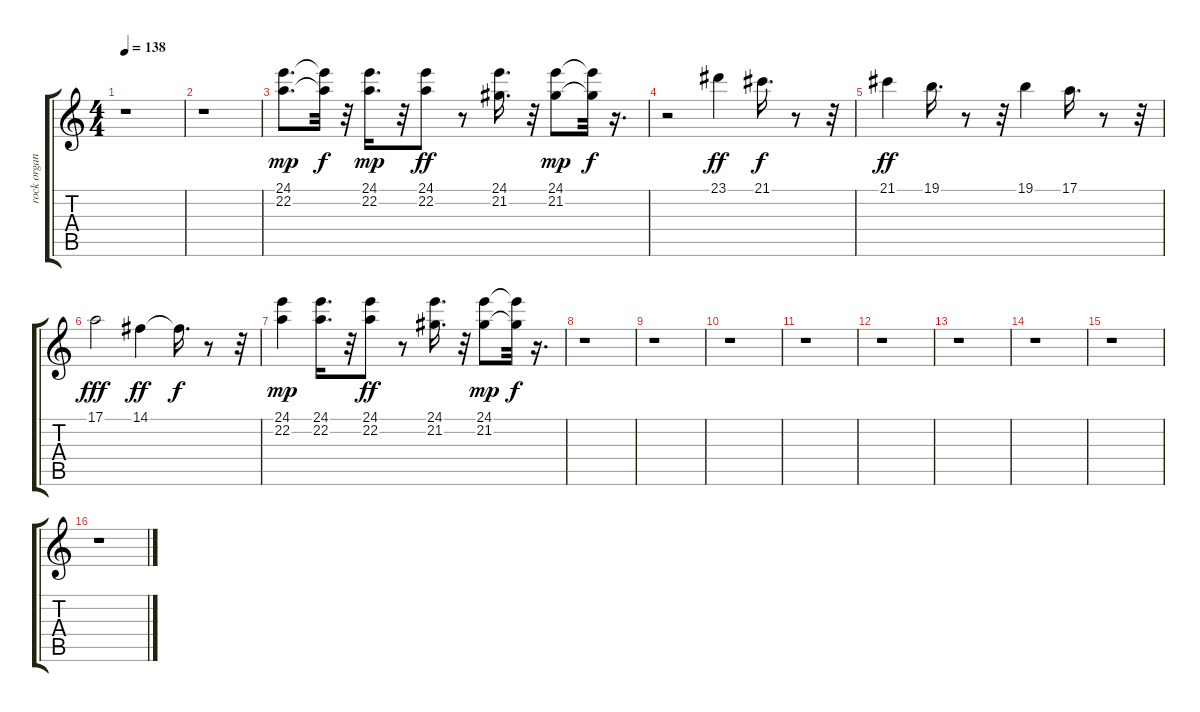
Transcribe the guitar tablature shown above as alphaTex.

\track ("rock organ" "rock organ") {instrument rockorgan}
\staff {score tabs}
\tuning (E4 B3 G3 D3 A2 E2) {hide}
\ts (4 4)
\tempo 138
\clef g2
\ks c
r.1{dy f} |
r.1 |
(24.1 22.2).8{d dy mp} (24.1{t} 22.2{t}).32{dy f} r.32 (24.1 22.2).16{d dy mp} r.32 (24.1 22.2).8{dy ff} r.8 (24.1 21.2).16{d} r.32 (24.1 21.2).8{dy mp} (24.1{t} 21.2{t}).32{dy f} r.16{d} |
r.2 23.1.4{dy ff} 21.1.16{d dy f} r.8 r.32 |
21.1.4{dy ff} 19.1.16{d} r.8 r.32 19.1.4 17.1.16{d} r.8 r.32 |
17.1.2{dy fff} 14.1.4{dy ff} 14.1{t}.16{d dy f} r.8 r.32 |
(24.1 22.2).4{dy mp} (24.1 22.2).16{d} r.32 (24.1 22.2).8{dy ff} r.8 (24.1 21.2).16{d} r.32 (24.1 21.2).8{dy mp} (24.1{t} 21.2{t}).32{dy f} r.16{d} |
r.1 |
r.1 |
r.1 |
r.1 |
r.1 |
r.1 |
r.1 |
r.1 |
r.1
